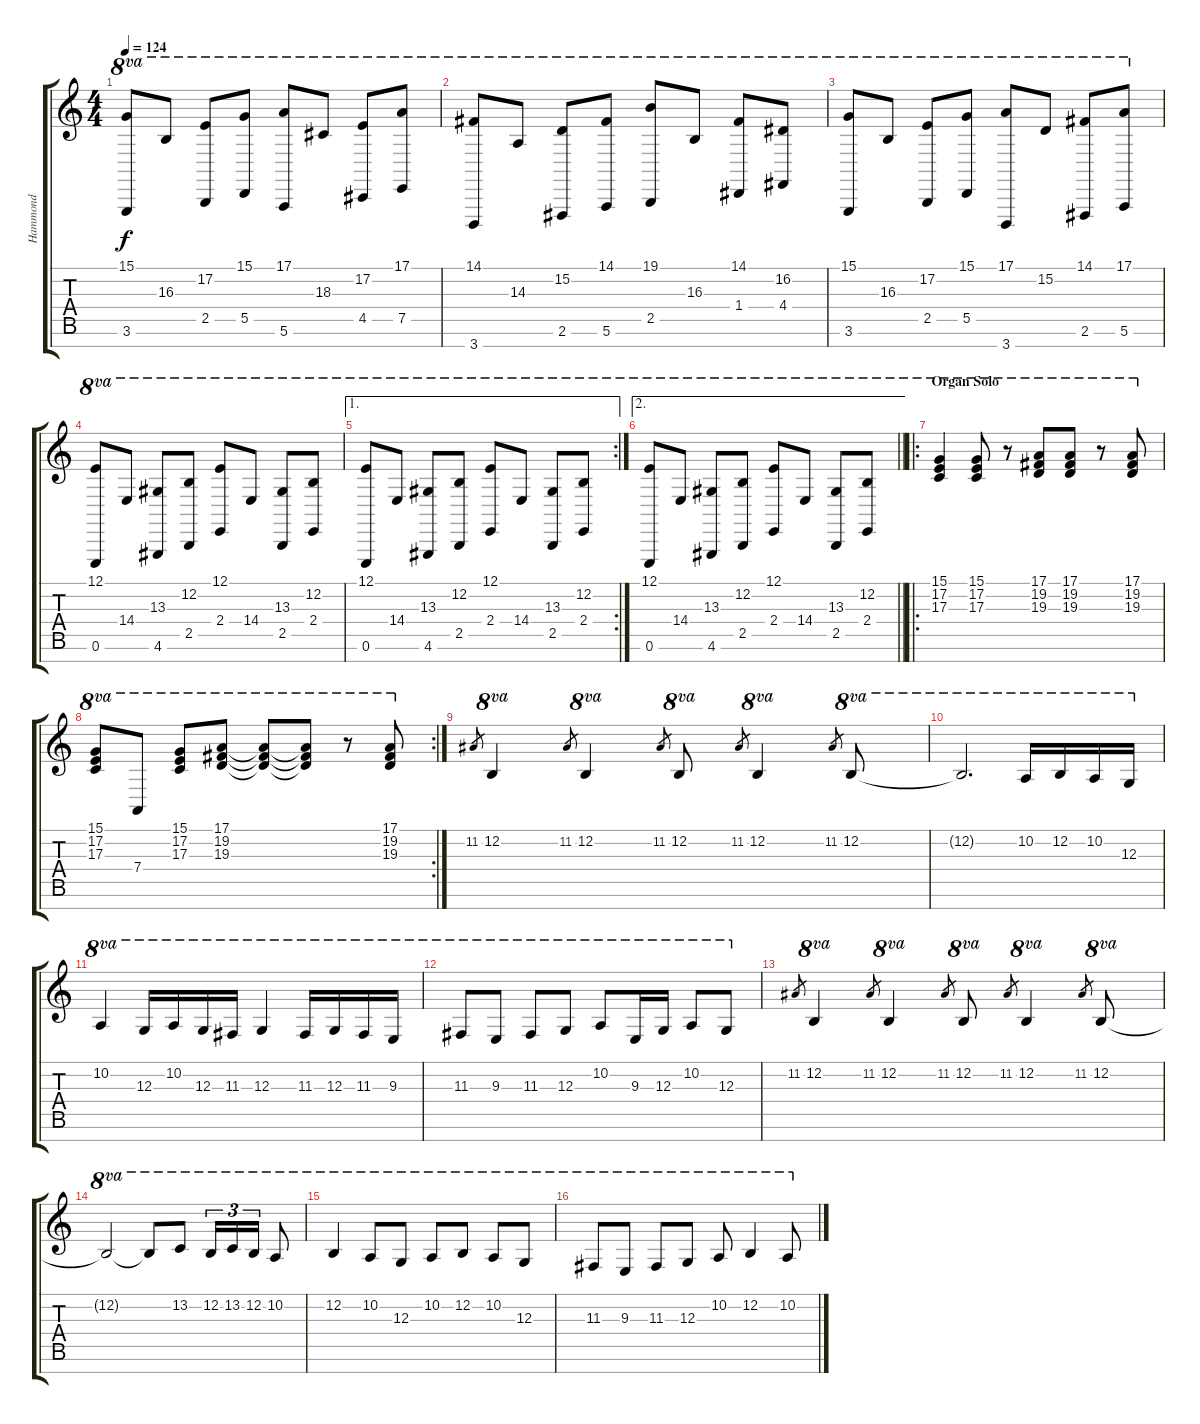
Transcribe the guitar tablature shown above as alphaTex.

\track ("Hammond" "Hammond") {instrument drawbarorgan}
\staff {score tabs}
\tuning (E4 B3 G3 D3 A2 E2 B1) {hide}
\ts (4 4)
\tempo 124
\clef g2
\ks c
(15.1 3.6).8{ot 8va dy f} 16.3.8{ot 8va} (17.2 2.5).8{ot 8va} (15.1 5.5).8{ot 8va} (17.1 5.6).8{ot 8va} 18.3.8{ot 8va} (17.2 4.5).8{ot 8va} (17.1 7.5).8{ot 8va} |
(14.1 3.7).8{ot 8va} 14.3.8{ot 8va} (15.2 2.6).8{ot 8va} (14.1 5.6).8{ot 8va} (19.1 2.5).8{ot 8va} 16.3.8{ot 8va} (14.1 1.4).8{ot 8va} (16.2 4.4).8{ot 8va} |
(15.1 3.6).8{ot 8va} 16.3.8{ot 8va} (17.2 2.5).8{ot 8va} (15.1 5.5).8{ot 8va} (17.1 3.7).8{ot 8va} 15.2.8{ot 8va} (14.1 2.6).8{ot 8va} (17.1 5.6).8{ot 8va} |
(12.1 0.6).8{ot 8va} 14.4.8{ot 8va} (13.3 4.6).8{ot 8va} (12.2 2.5).8{ot 8va} (12.1 2.4).8{ot 8va} 14.4.8{ot 8va} (13.3 2.5).8{ot 8va} (12.2 2.4).8{ot 8va} |
\ae 1
\rc 2
(12.1 0.6).8{ot 8va} 14.4.8{ot 8va} (13.3 4.6).8{ot 8va} (12.2 2.5).8{ot 8va} (12.1 2.4).8{ot 8va} 14.4.8{ot 8va} (13.3 2.5).8{ot 8va} (12.2 2.4).8{ot 8va} |
\ae 2
\barLineRight lightlight
(12.1 0.6).8{ot 8va} 14.4.8{ot 8va} (13.3 4.6).8{ot 8va} (12.2 2.5).8{ot 8va} (12.1 2.4).8{ot 8va} 14.4.8{ot 8va} (13.3 2.5).8{ot 8va} (12.2 2.4).8{ot 8va} |
\ro
\section ("" "Organ Solo")
(15.1 17.2 17.3).4{ot 8va} (15.1 17.2 17.3).8{ot 8va} r.8{ot 8va} (17.1 19.2 19.3).8{ot 8va} (17.1 19.2 19.3).8{ot 8va} r.8{ot 8va} (17.1 19.2 19.3).8{ot 8va} |
\rc 2
(15.1 17.2 17.3).8{ot 8va} 7.4.8{ot 8va} (15.1 17.2 17.3).8{ot 8va} (17.1 19.2 19.3).8{ot 8va} (17.1{t} 19.2{t} 19.3{t}).8{ot 8va} (17.1{t} 19.2{t} 19.3{t}).8{ot 8va} r.8{ot 8va} (17.1 19.2 19.3).8{ot 8va} |
11.2.8{gr} 12.2.4{ot 8va} 11.2.8{gr} 12.2.4{ot 8va} 11.2.8{gr} 12.2.8{ot 8va} 11.2.8{gr} 12.2.4{ot 8va} 11.2.8{gr} 12.2.8{ot 8va} |
12.2{t}.2{d ot 8va} 10.2.16{ot 8va} 12.2.16{ot 8va} 10.2.16{ot 8va} 12.3.16{ot 8va} |
10.2.4{ot 8va} 12.3.16{ot 8va} 10.2.16{ot 8va} 12.3.16{ot 8va} 11.3.16{ot 8va} 12.3.4{ot 8va} 11.3.16{ot 8va} 12.3.16{ot 8va} 11.3.16{ot 8va} 9.3.16{ot 8va} |
11.3.8{ot 8va} 9.3.8{ot 8va} 11.3.8{ot 8va} 12.3.8{ot 8va} 10.2.8{ot 8va} 9.3.16{ot 8va} 12.3.16{ot 8va} 10.2.8{ot 8va} 12.3.8{ot 8va} |
11.2.8{gr} 12.2.4{ot 8va} 11.2.8{gr} 12.2.4{ot 8va} 11.2.8{gr} 12.2.8{ot 8va} 11.2.8{gr} 12.2.4{ot 8va} 11.2.8{gr} 12.2.8{ot 8va} |
12.2{t}.2{ot 8va} 12.2{t}.8{ot 8va} 13.2.8{ot 8va} 12.2.16{tu (3 2) ot 8va} 13.2.16{tu (3 2) ot 8va} 12.2.16{tu (3 2) ot 8va} 10.2.8{ot 8va} |
12.2.4{ot 8va} 10.2.8{ot 8va} 12.3.8{ot 8va} 10.2.8{ot 8va} 12.2.8{ot 8va} 10.2.8{ot 8va} 12.3.8{ot 8va} |
11.3.8{ot 8va} 9.3.8{ot 8va} 11.3.8{ot 8va} 12.3.8{ot 8va} 10.2.8{ot 8va} 12.2.4{ot 8va} 10.2.8{ot 8va}
